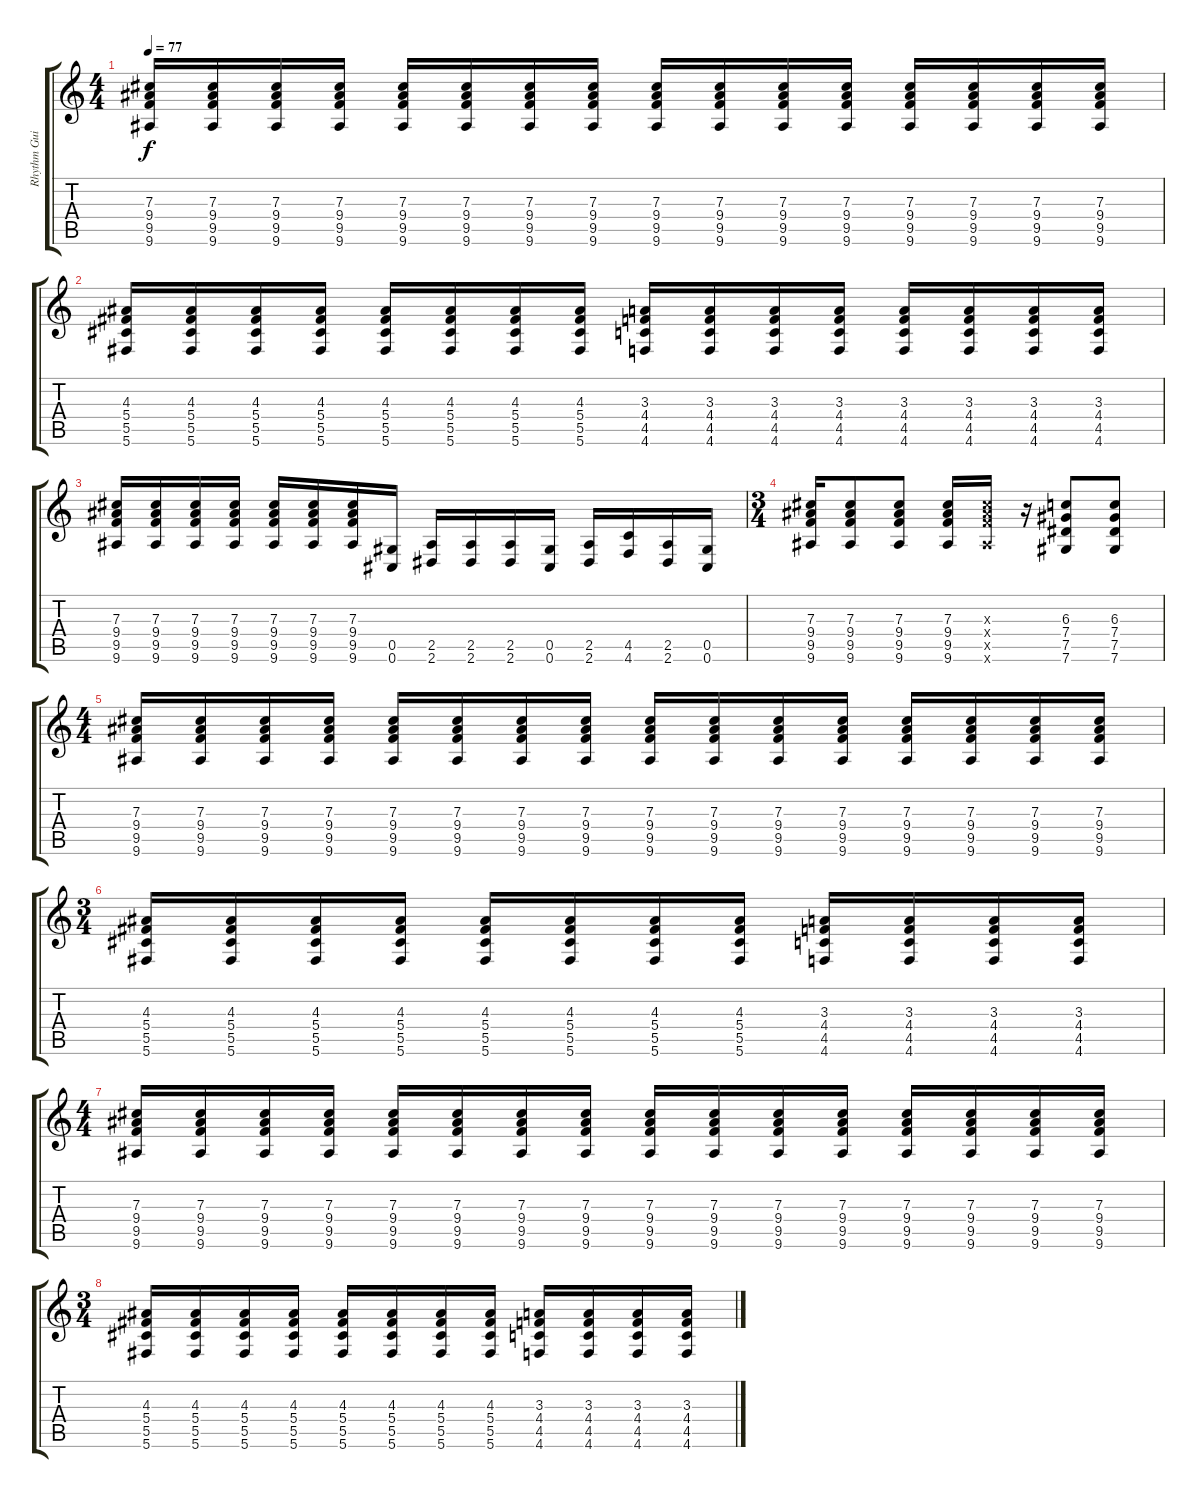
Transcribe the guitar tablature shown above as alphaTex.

\track ("Rhythm Guitar" "Rhythm Gui") {instrument overdrivenguitar}
\staff {score tabs}
\tuning (Eb4 Bb3 Gb3 Db3 Ab2 Db2) {hide}
\ts (4 4)
\tempo 77
\clef g2
\ks c
(7.3 9.4 9.5 9.6).16{dy f} (7.3 9.4 9.5 9.6).16 (7.3 9.4 9.5 9.6).16 (7.3 9.4 9.5 9.6).16 (7.3 9.4 9.5 9.6).16 (7.3 9.4 9.5 9.6).16 (7.3 9.4 9.5 9.6).16 (7.3 9.4 9.5 9.6).16 (7.3 9.4 9.5 9.6).16 (7.3 9.4 9.5 9.6).16 (7.3 9.4 9.5 9.6).16 (7.3 9.4 9.5 9.6).16 (7.3 9.4 9.5 9.6).16 (7.3 9.4 9.5 9.6).16 (7.3 9.4 9.5 9.6).16 (7.3 9.4 9.5 9.6).16 |
(4.3 5.4 5.5 5.6).16 (4.3 5.4 5.5 5.6).16 (4.3 5.4 5.5 5.6).16 (4.3 5.4 5.5 5.6).16 (4.3 5.4 5.5 5.6).16 (4.3 5.4 5.5 5.6).16 (4.3 5.4 5.5 5.6).16 (4.3 5.4 5.5 5.6).16 (3.3 4.4 4.5 4.6).16 (3.3 4.4 4.5 4.6).16 (3.3 4.4 4.5 4.6).16 (3.3 4.4 4.5 4.6).16 (3.3 4.4 4.5 4.6).16 (3.3 4.4 4.5 4.6).16 (3.3 4.4 4.5 4.6).16 (3.3 4.4 4.5 4.6).16 |
(7.3 9.4 9.5 9.6).16 (7.3 9.4 9.5 9.6).16 (7.3 9.4 9.5 9.6).16 (7.3 9.4 9.5 9.6).16 (7.3 9.4 9.5 9.6).16 (7.3 9.4 9.5 9.6).16 (7.3 9.4 9.5 9.6).16 (0.5 0.6).16 (2.5 2.6).16 (2.5 2.6).16 (2.5 2.6).16 (0.5 0.6).16 (2.5 2.6).16 (4.5 4.6).16 (2.5 2.6).16 (0.5 0.6).16 |
\ts (3 4)
(7.3 9.4 9.5 9.6).16 (7.3 9.4 9.5 9.6).8 (7.3 9.4 9.5 9.6).8 (7.3 9.4 9.5 9.6).16 (7.3{x} 9.4{x} 9.5{x} 9.6{x}).16 r.16 (6.3 7.4 7.5 7.6).8 (6.3 7.4 7.5 7.6).8 |
\ts (4 4)
(7.3 9.4 9.5 9.6).16 (7.3 9.4 9.5 9.6).16 (7.3 9.4 9.5 9.6).16 (7.3 9.4 9.5 9.6).16 (7.3 9.4 9.5 9.6).16 (7.3 9.4 9.5 9.6).16 (7.3 9.4 9.5 9.6).16 (7.3 9.4 9.5 9.6).16 (7.3 9.4 9.5 9.6).16 (7.3 9.4 9.5 9.6).16 (7.3 9.4 9.5 9.6).16 (7.3 9.4 9.5 9.6).16 (7.3 9.4 9.5 9.6).16 (7.3 9.4 9.5 9.6).16 (7.3 9.4 9.5 9.6).16 (7.3 9.4 9.5 9.6).16 |
\ts (3 4)
(4.3 5.4 5.5 5.6).16 (4.3 5.4 5.5 5.6).16 (4.3 5.4 5.5 5.6).16 (4.3 5.4 5.5 5.6).16 (4.3 5.4 5.5 5.6).16 (4.3 5.4 5.5 5.6).16 (4.3 5.4 5.5 5.6).16 (4.3 5.4 5.5 5.6).16 (3.3 4.4 4.5 4.6).16 (3.3 4.4 4.5 4.6).16 (3.3 4.4 4.5 4.6).16 (3.3 4.4 4.5 4.6).16 |
\ts (4 4)
(7.3 9.4 9.5 9.6).16 (7.3 9.4 9.5 9.6).16 (7.3 9.4 9.5 9.6).16 (7.3 9.4 9.5 9.6).16 (7.3 9.4 9.5 9.6).16 (7.3 9.4 9.5 9.6).16 (7.3 9.4 9.5 9.6).16 (7.3 9.4 9.5 9.6).16 (7.3 9.4 9.5 9.6).16 (7.3 9.4 9.5 9.6).16 (7.3 9.4 9.5 9.6).16 (7.3 9.4 9.5 9.6).16 (7.3 9.4 9.5 9.6).16 (7.3 9.4 9.5 9.6).16 (7.3 9.4 9.5 9.6).16 (7.3 9.4 9.5 9.6).16 |
\ts (3 4)
(4.3 5.4 5.5 5.6).16 (4.3 5.4 5.5 5.6).16 (4.3 5.4 5.5 5.6).16 (4.3 5.4 5.5 5.6).16 (4.3 5.4 5.5 5.6).16 (4.3 5.4 5.5 5.6).16 (4.3 5.4 5.5 5.6).16 (4.3 5.4 5.5 5.6).16 (3.3 4.4 4.5 4.6).16 (3.3 4.4 4.5 4.6).16 (3.3 4.4 4.5 4.6).16 (3.3 4.4 4.5 4.6).16
